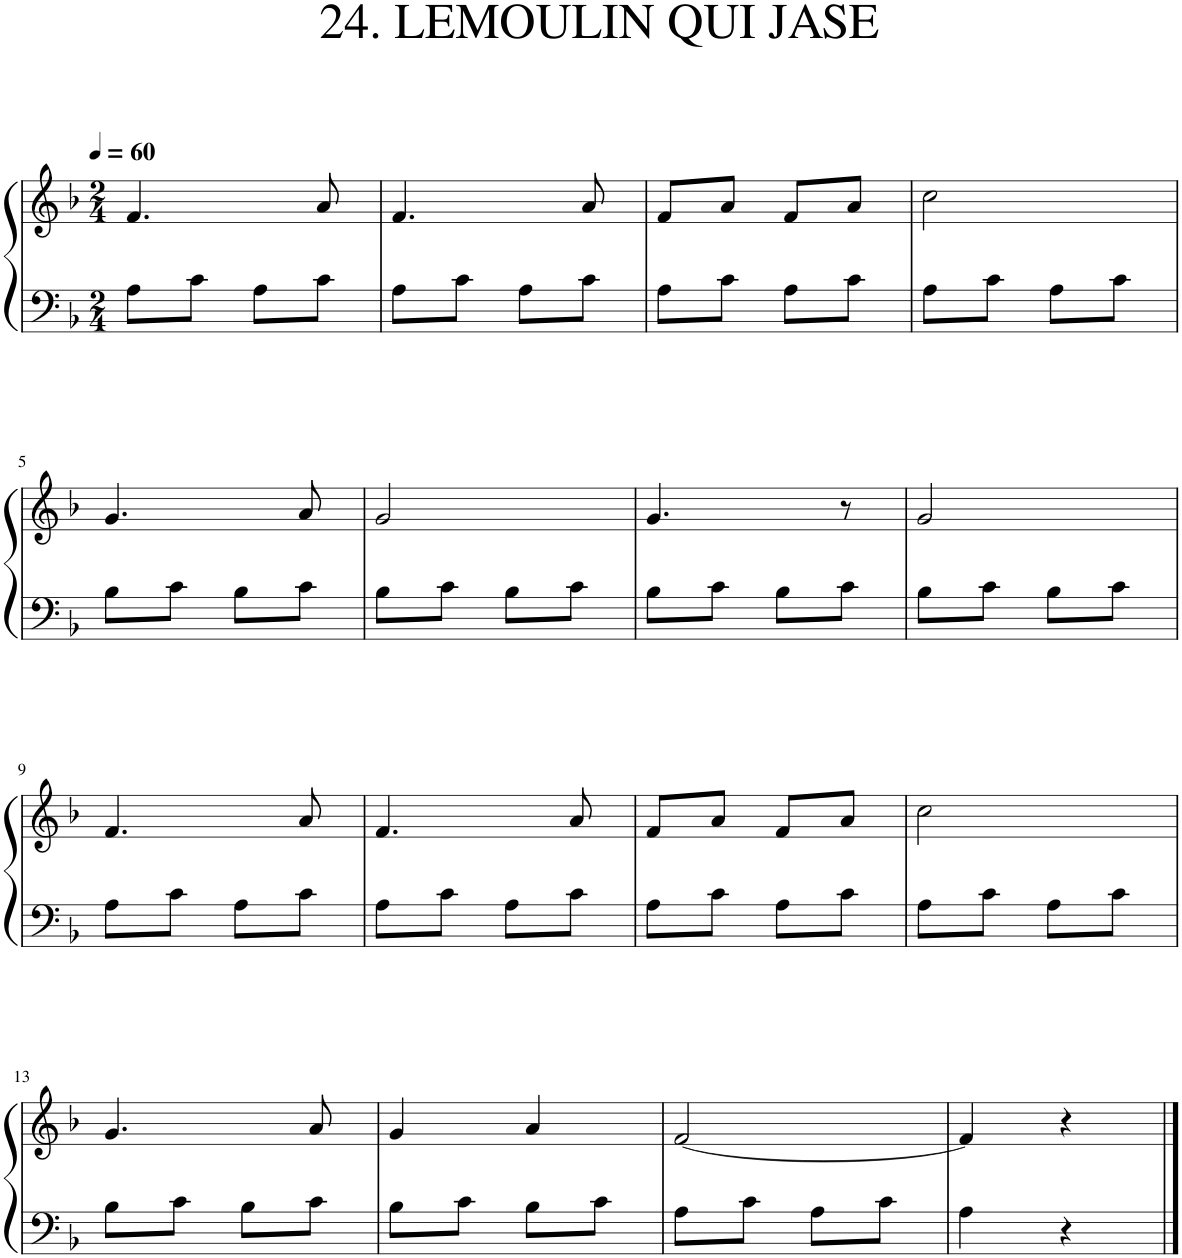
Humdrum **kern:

**kern	**kern
*part1	*part1
*staff2	*staff1
*I"Piano	*
*I'Pno.	*
*clefF4	*clefG2
*k[b-]	*k[b-]
*M2/4	*M2/4
*MM60	*MM60
=1	=1
8A\L	4.f/
8c\J	.
8A\L	.
8c\J	8a/
=2	=2
8A\L	4.f/
8c\J	.
8A\L	.
8c\J	8a/
=3	=3
8A\L	8f/L
8c\J	8a/J
8A\L	8f/L
8c\J	8a/J
=4	=4
8A\L	2cc\
8c\J	.
8A\L	.
8c\J	.
!!LO:LB:g=z
=5	=5
8B-\L	4.g/
8c\J	.
8B-\L	.
8c\J	8a/
=6	=6
8B-\L	2g/
8c\J	.
8B-\L	.
8c\J	.
=7	=7
8B-\L	4.g/
8c\J	.
8B-\L	.
8c\J	8r
=8	=8
8B-\L	2g/
8c\J	.
8B-\L	.
8c\J	.
!!LO:LB:g=z
=9	=9
8A\L	4.f/
8c\J	.
8A\L	.
8c\J	8a/
=10	=10
8A\L	4.f/
8c\J	.
8A\L	.
8c\J	8a/
=11	=11
8A\L	8f/L
8c\J	8a/J
8A\L	8f/L
8c\J	8a/J
=12	=12
8A\L	2cc\
8c\J	.
8A\L	.
8c\J	.
!!LO:LB:g=z
=13	=13
8B-\L	4.g/
8c\J	.
8B-\L	.
8c\J	8a/
=14	=14
8B-\L	4g/
8c\J	.
8B-\L	4a/
8c\J	.
=15	=15
8A\L	[2f/
8c\J	.
8A\L	.
8c\J	.
=16	=16
4A\	4f/]
4r	4r
==	==
*-	*-
